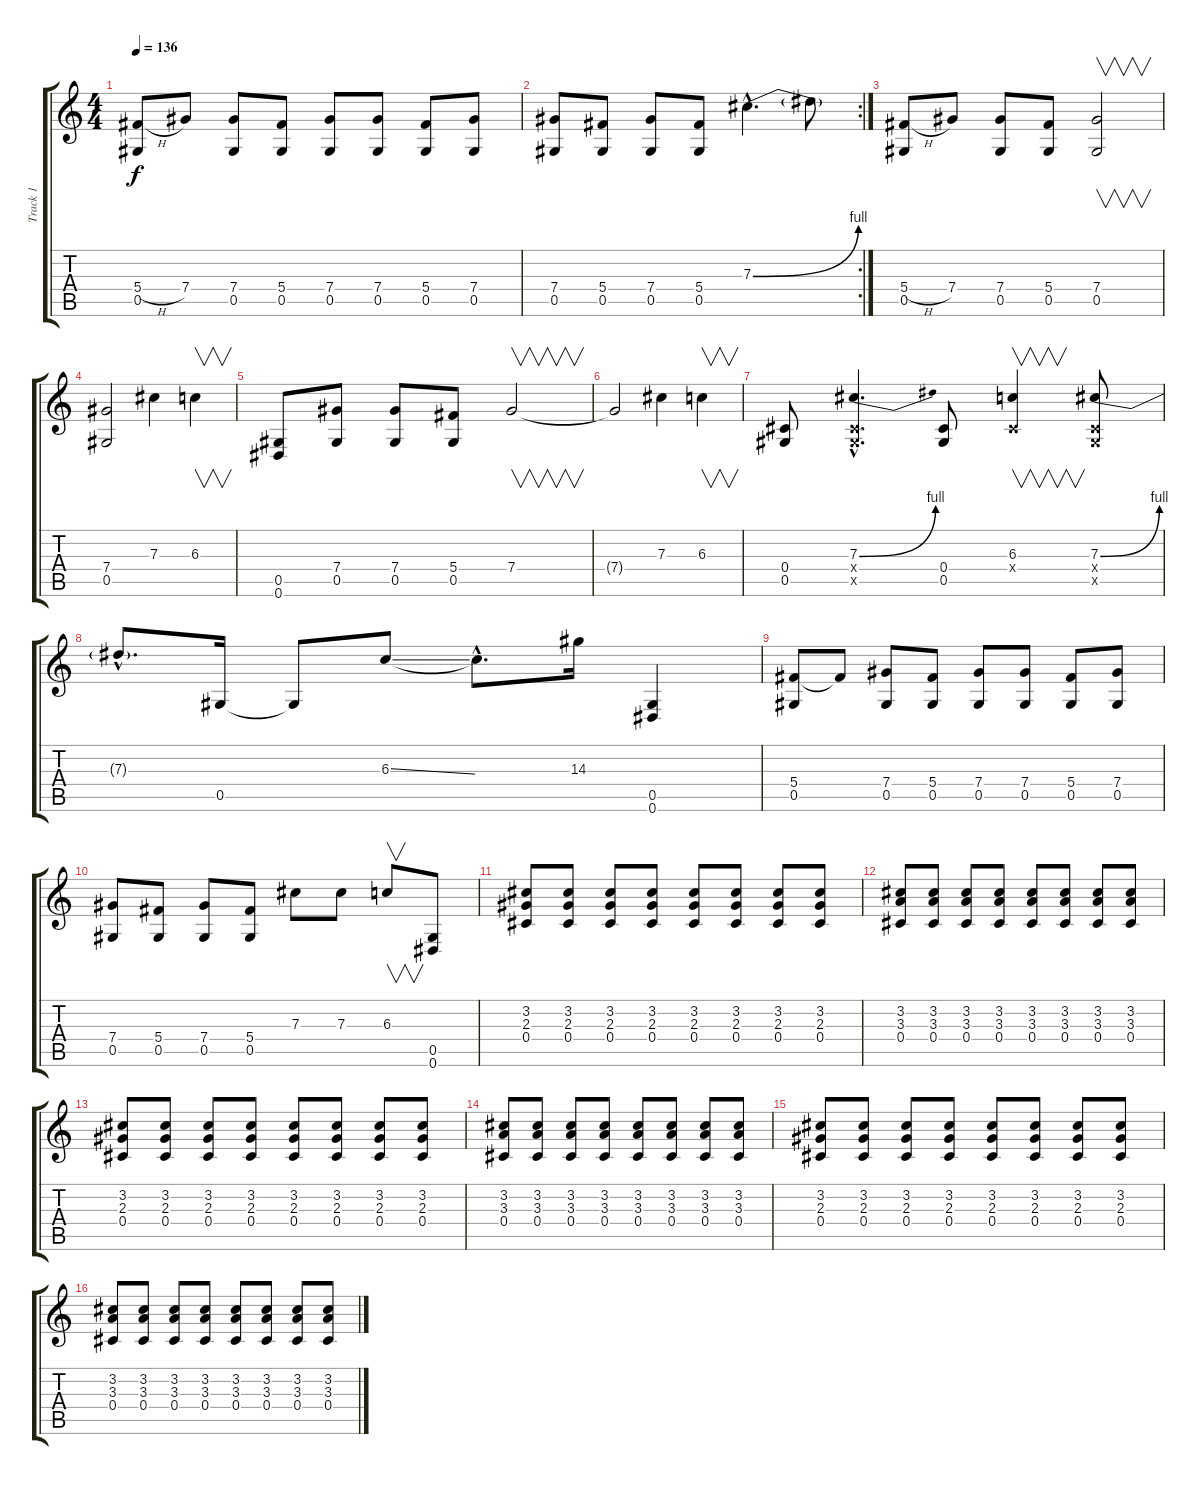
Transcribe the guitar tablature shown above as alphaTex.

\track ("Track 1" "Track 1") {instrument distortionguitar}
\staff {score tabs}
\tuning (Eb4 Bb3 Gb3 Db3 Ab2 Eb2) {hide}
\ts (4 4)
\tempo 136
\clef g2
\ks c
(5.4{h} 0.5).8{dy f} 7.4.8 (7.4 0.5).8 (5.4 0.5).8 (7.4 0.5).8 (7.4 0.5).8 (5.4 0.5).8 (7.4 0.5).8 |
\rc 2
(7.4 0.5).8 (5.4 0.5).8 (7.4 0.5).8 (5.4 0.5).8 7.3{be (bend 0 0 60 4) hac}.4{d} 7.3{t}.8 |
(5.4{h} 0.5).8{volume 16 instrument overdrivenguitar} 7.4.8 (7.4 0.5).8 (5.4 0.5).8 (7.4 0.5).2{v} |
(7.4 0.5).2 7.3.4 6.3.4{v} |
(0.5 0.6).8 (7.4 0.5).8 (7.4 0.5).8 (5.4 0.5).8 7.4.2{v} |
7.4{t}.2 7.3.4 6.3.4{v} |
(0.4 0.5).8 (7.3{be (bend 0 0 60 4) hac} 0.4{hac x} 0.5{hac x}).4{d} (0.4 0.5).8 (6.3 0.4{x}).4{v} (7.3{be (bend 0 0 60 4)} 0.4{x} 0.5{x}).8 |
7.3{hac t}.8{d} 0.5.16 0.5{t}.8 6.3{ss}.8 6.3{hac t}.8{d} 14.3.16 (0.5 0.6).4 |
(5.4 0.5).8 5.4{t}.8 (7.4 0.5).8 (5.4 0.5).8 (7.4 0.5).8 (7.4 0.5).8 (5.4 0.5).8 (7.4 0.5).8 |
(7.4 0.5).8 (5.4 0.5).8 (7.4 0.5).8 (5.4 0.5).8 7.3.8 7.3.8 6.3.8{v} (0.5 0.6).8 |
(3.2 2.3 0.4).8{volume 13 instrument distortionguitar} (3.2 2.3 0.4).8 (3.2 2.3 0.4).8 (3.2 2.3 0.4).8 (3.2 2.3 0.4).8 (3.2 2.3 0.4).8 (3.2 2.3 0.4).8 (3.2 2.3 0.4).8 |
(3.2 3.3 0.4).8 (3.2 3.3 0.4).8 (3.2 3.3 0.4).8 (3.2 3.3 0.4).8 (3.2 3.3 0.4).8 (3.2 3.3 0.4).8 (3.2 3.3 0.4).8 (3.2 3.3 0.4).8 |
(3.2 2.3 0.4).8 (3.2 2.3 0.4).8 (3.2 2.3 0.4).8 (3.2 2.3 0.4).8 (3.2 2.3 0.4).8 (3.2 2.3 0.4).8 (3.2 2.3 0.4).8 (3.2 2.3 0.4).8 |
(3.2 3.3 0.4).8 (3.2 3.3 0.4).8 (3.2 3.3 0.4).8 (3.2 3.3 0.4).8 (3.2 3.3 0.4).8 (3.2 3.3 0.4).8 (3.2 3.3 0.4).8 (3.2 3.3 0.4).8 |
(3.2 2.3 0.4).8 (3.2 2.3 0.4).8 (3.2 2.3 0.4).8 (3.2 2.3 0.4).8 (3.2 2.3 0.4).8 (3.2 2.3 0.4).8 (3.2 2.3 0.4).8 (3.2 2.3 0.4).8 |
(3.2 3.3 0.4).8 (3.2 3.3 0.4).8 (3.2 3.3 0.4).8 (3.2 3.3 0.4).8 (3.2 3.3 0.4).8 (3.2 3.3 0.4).8 (3.2 3.3 0.4).8 (3.2 3.3 0.4).8
